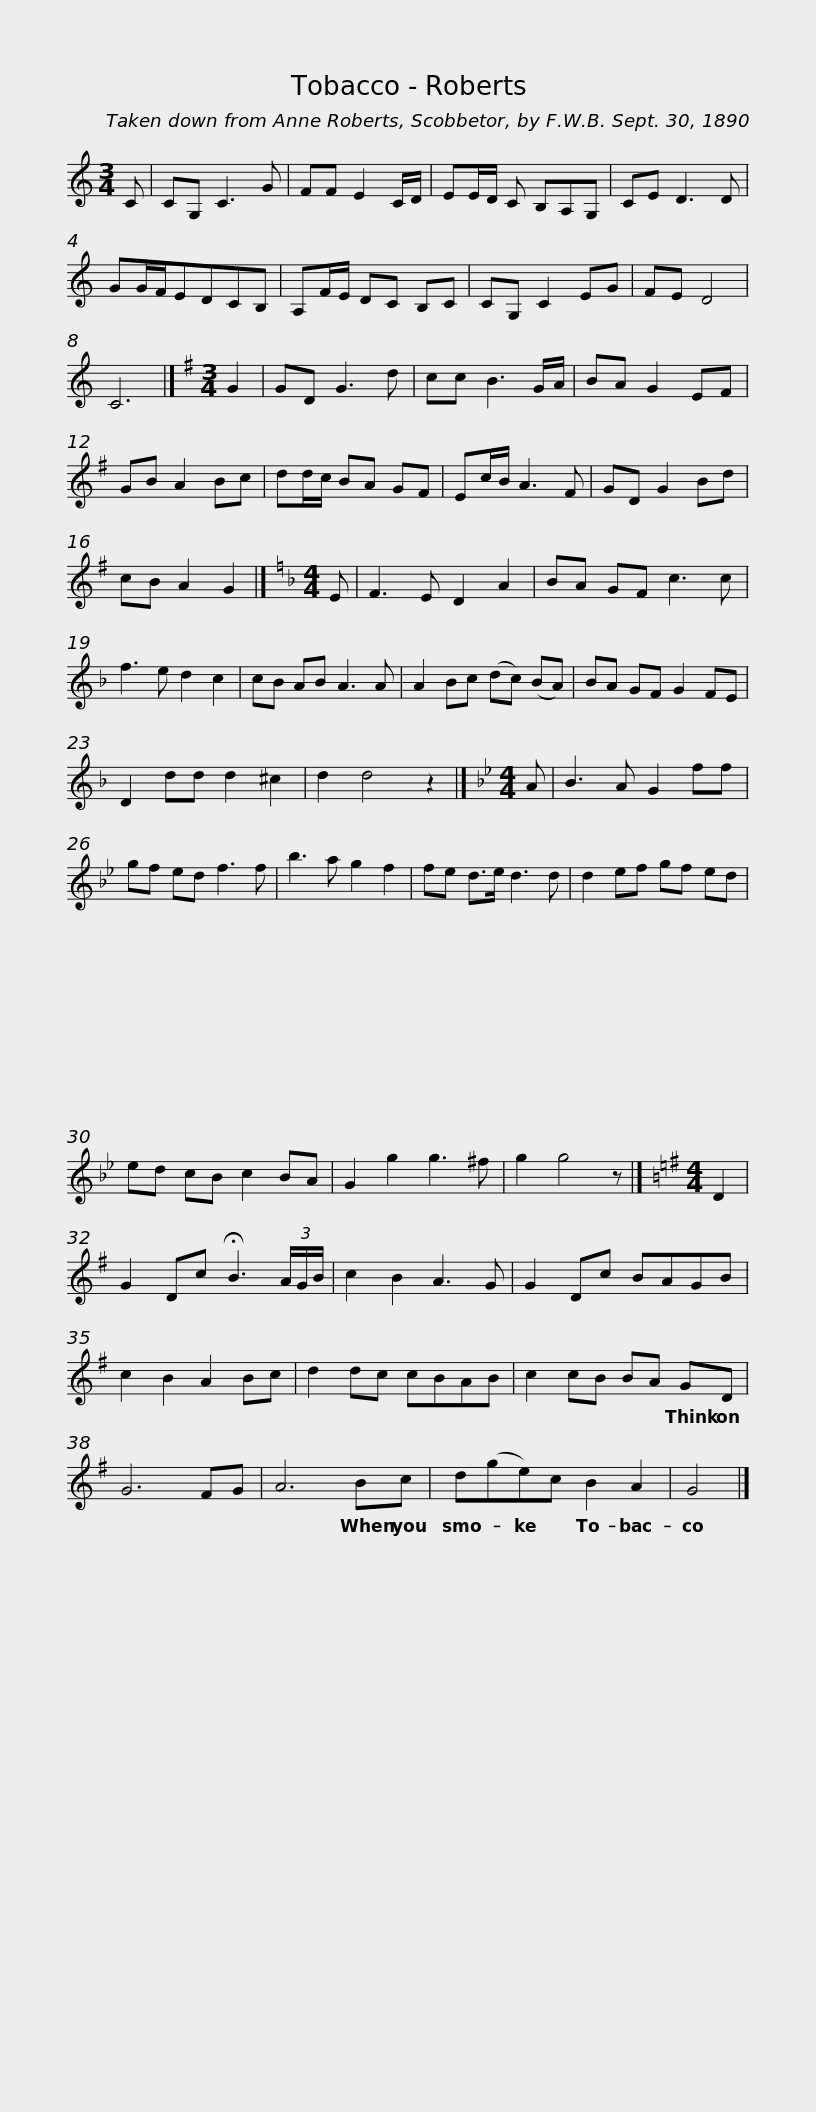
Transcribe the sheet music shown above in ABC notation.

X:1
L:1/8
M:3/4
I:linebreak $
K:C
V:1 treble
V:1
 C | CG, C3 G | FF E2 C/D/ | EE/D/ C B,A,G, | CE D3 D |$ %5
 GG/F/EDCB, | A,F/E/ DC B,C | CG, C2 EG | FE D4 | C6 |] %10
[K:G][M:3/4] G2 | GD G3 d | cc B3 G/A/ | BA G2 EF |$ GB A2 Bc |$ %15
 dd/c/ BA GF | Ec/B/ A3 F | GD G2 Bd | cB A2 G2 |][K:F][M:4/4] E | %20
 F3 E D2 A2 | BA GF c3 c | f3 e d2 c2 |$ cB AB A3 A |$ A2 Bc (dc) (BA) | %25
 BA GF G2 FE | D2 dd d2 ^c2 | d2 d4 z2 |][K:Bb][M:4/4] A | B3 A G2 ff | %30
 gf ed f3 f |$ b3 a g2 f2 | fe d>e d3 d |$ d2 ef gf ed | ed cB c2 BA | %35
 G2 g2 g3 ^f | g2 g4 z |][K:G][M:4/4] D2 | G2 Dc !fermata!B3 (3A/G/B/ | c2 B2 A3 G |$ %40
 G2 Dc BAGB | c2 B2 A2 Bc | d2 dc cBAB |$ c2 cB BA GD | G6 FG | %45
 A6 Bc | d(ge)c B2 A2 | G4 |] %48
